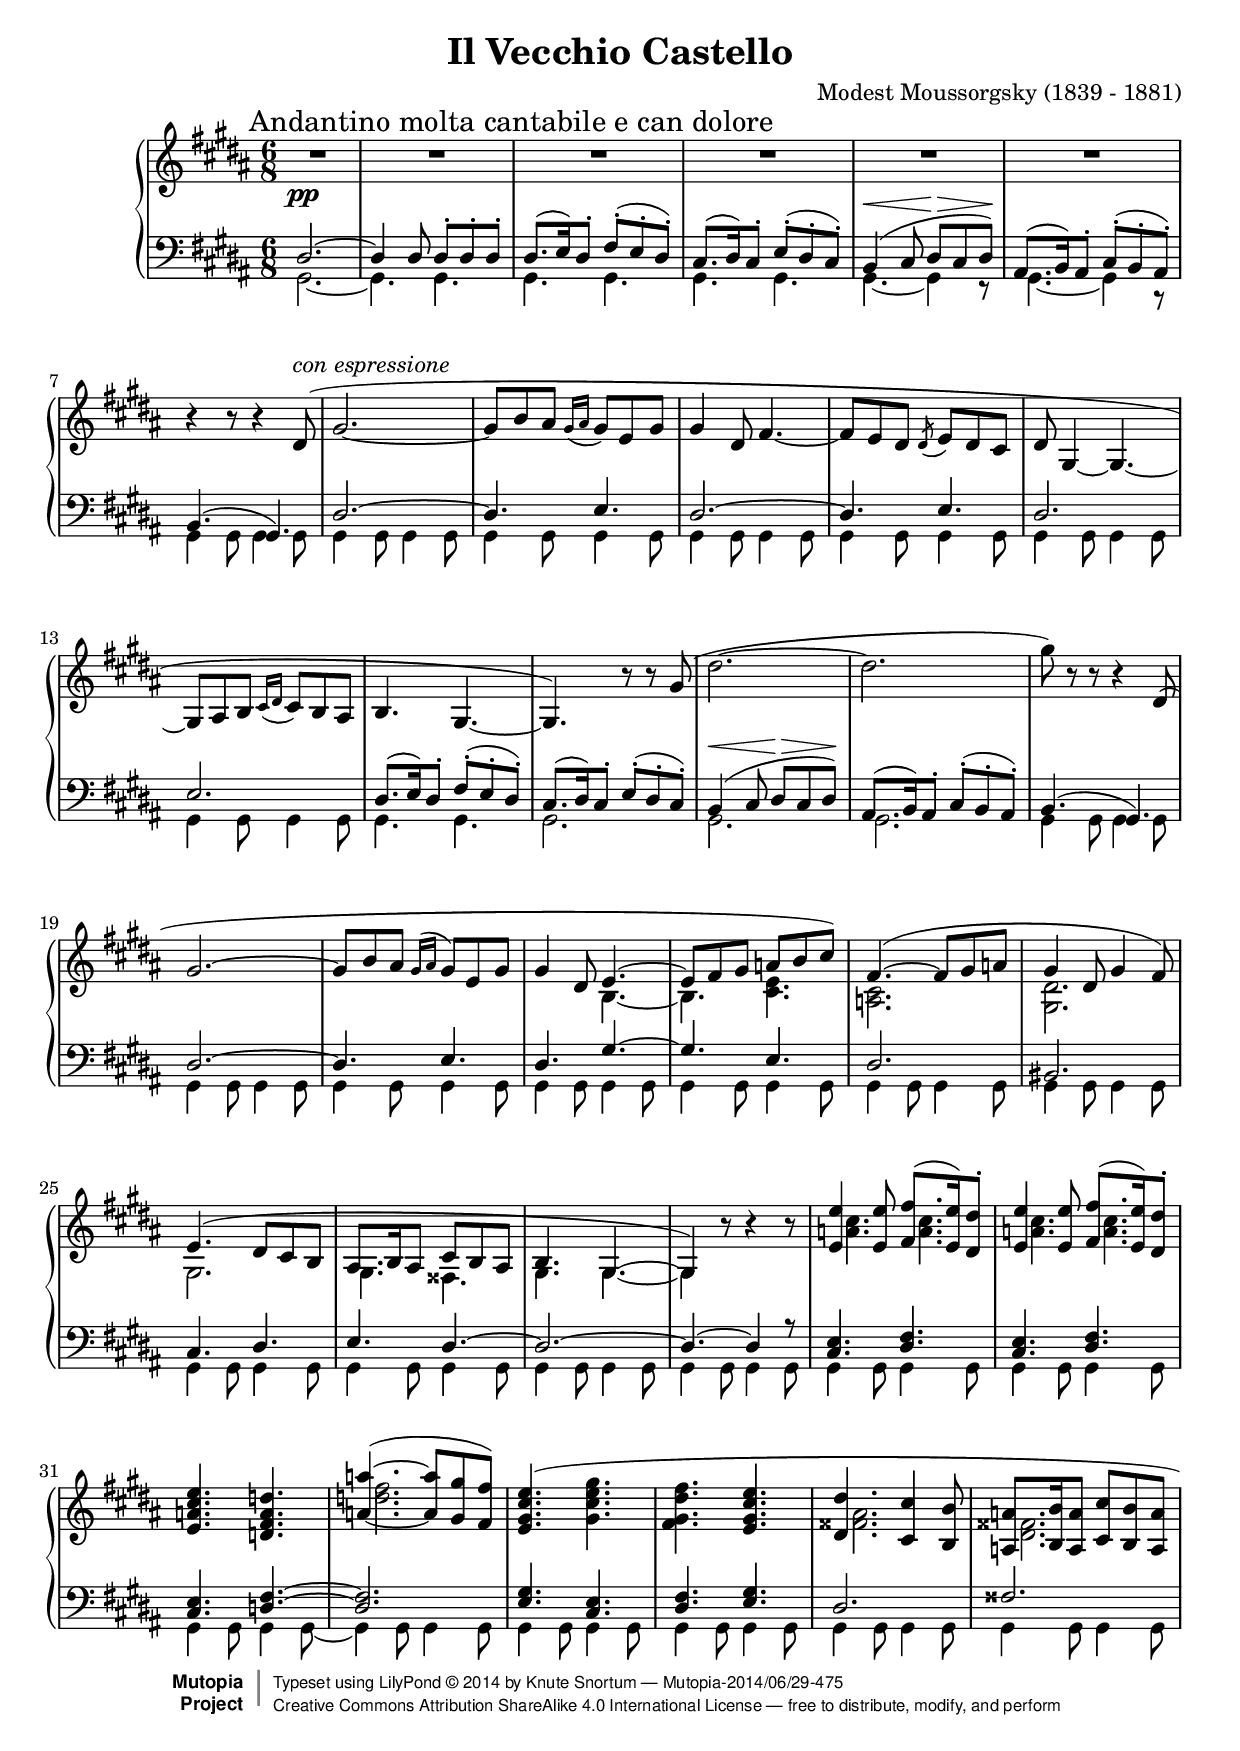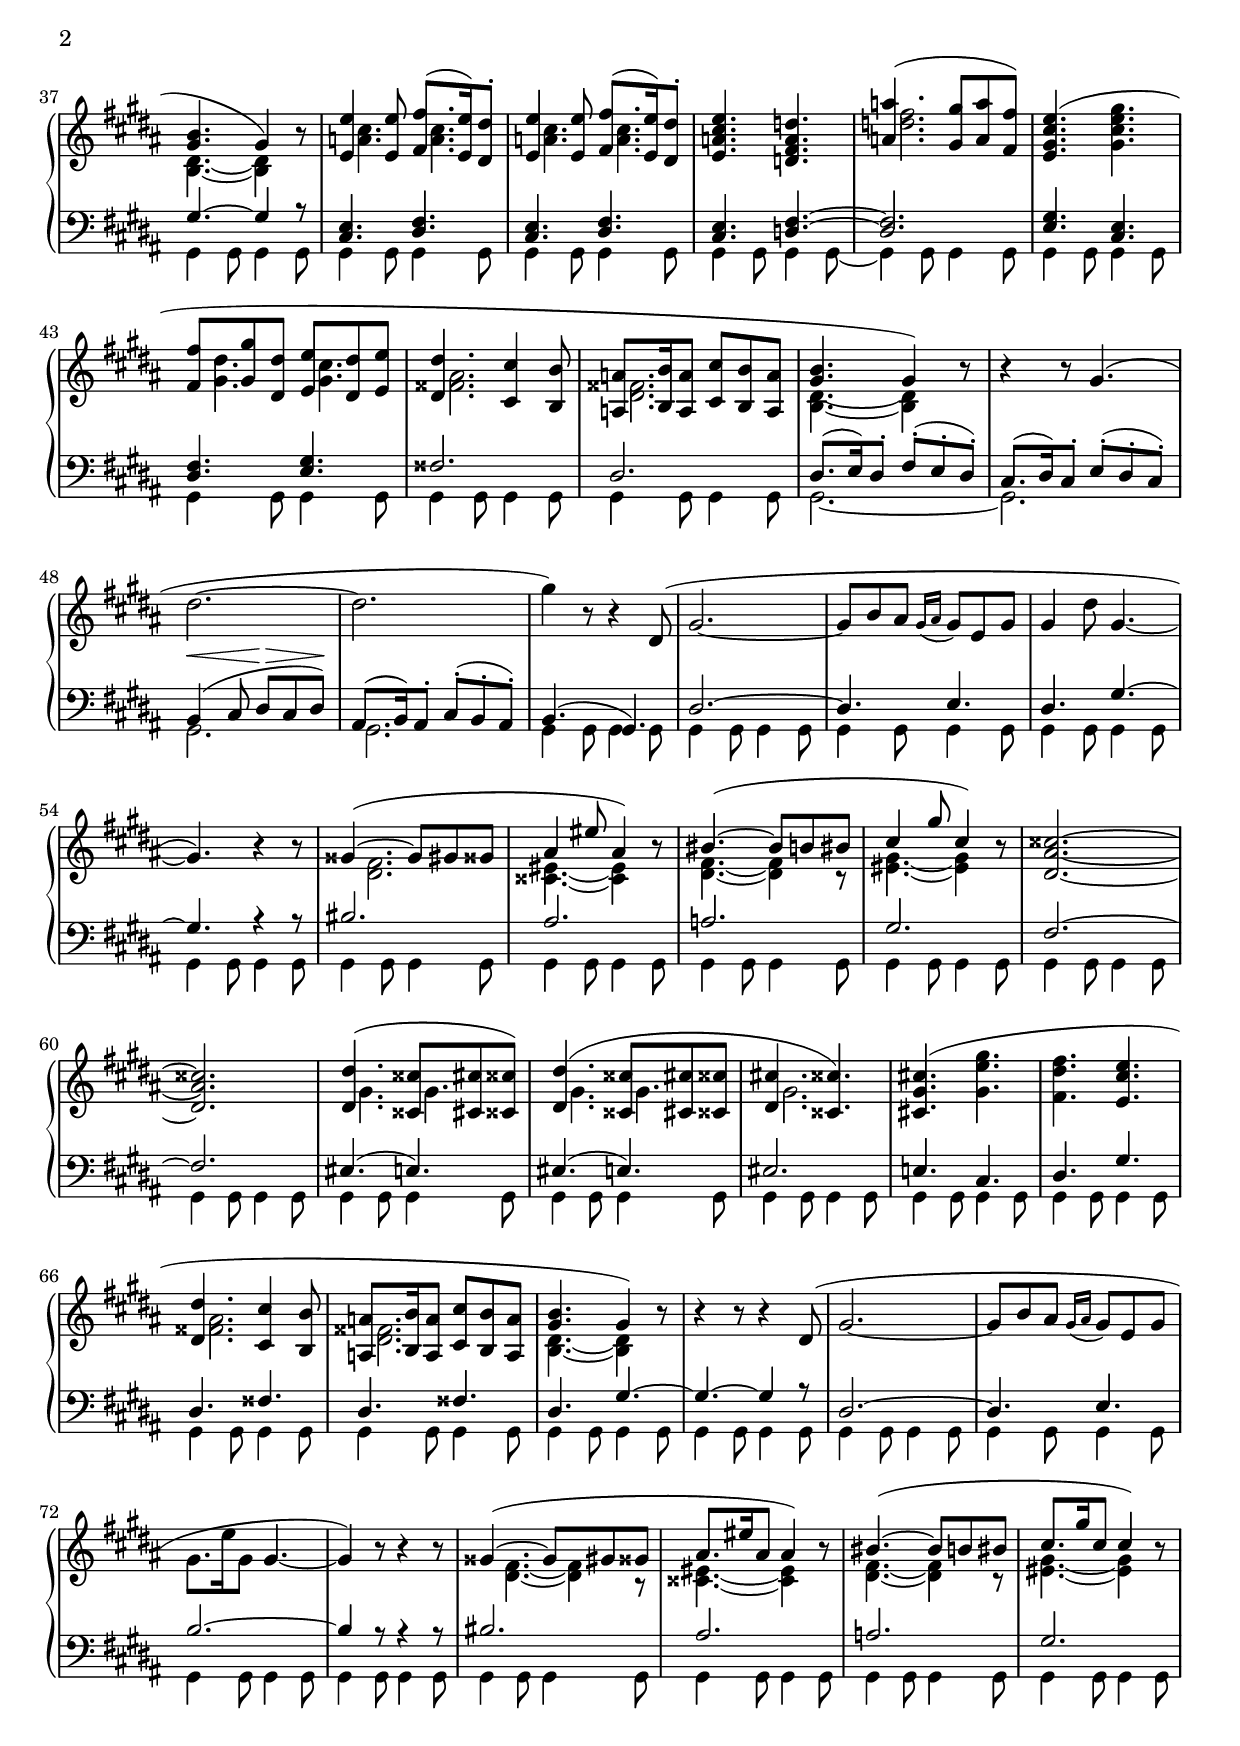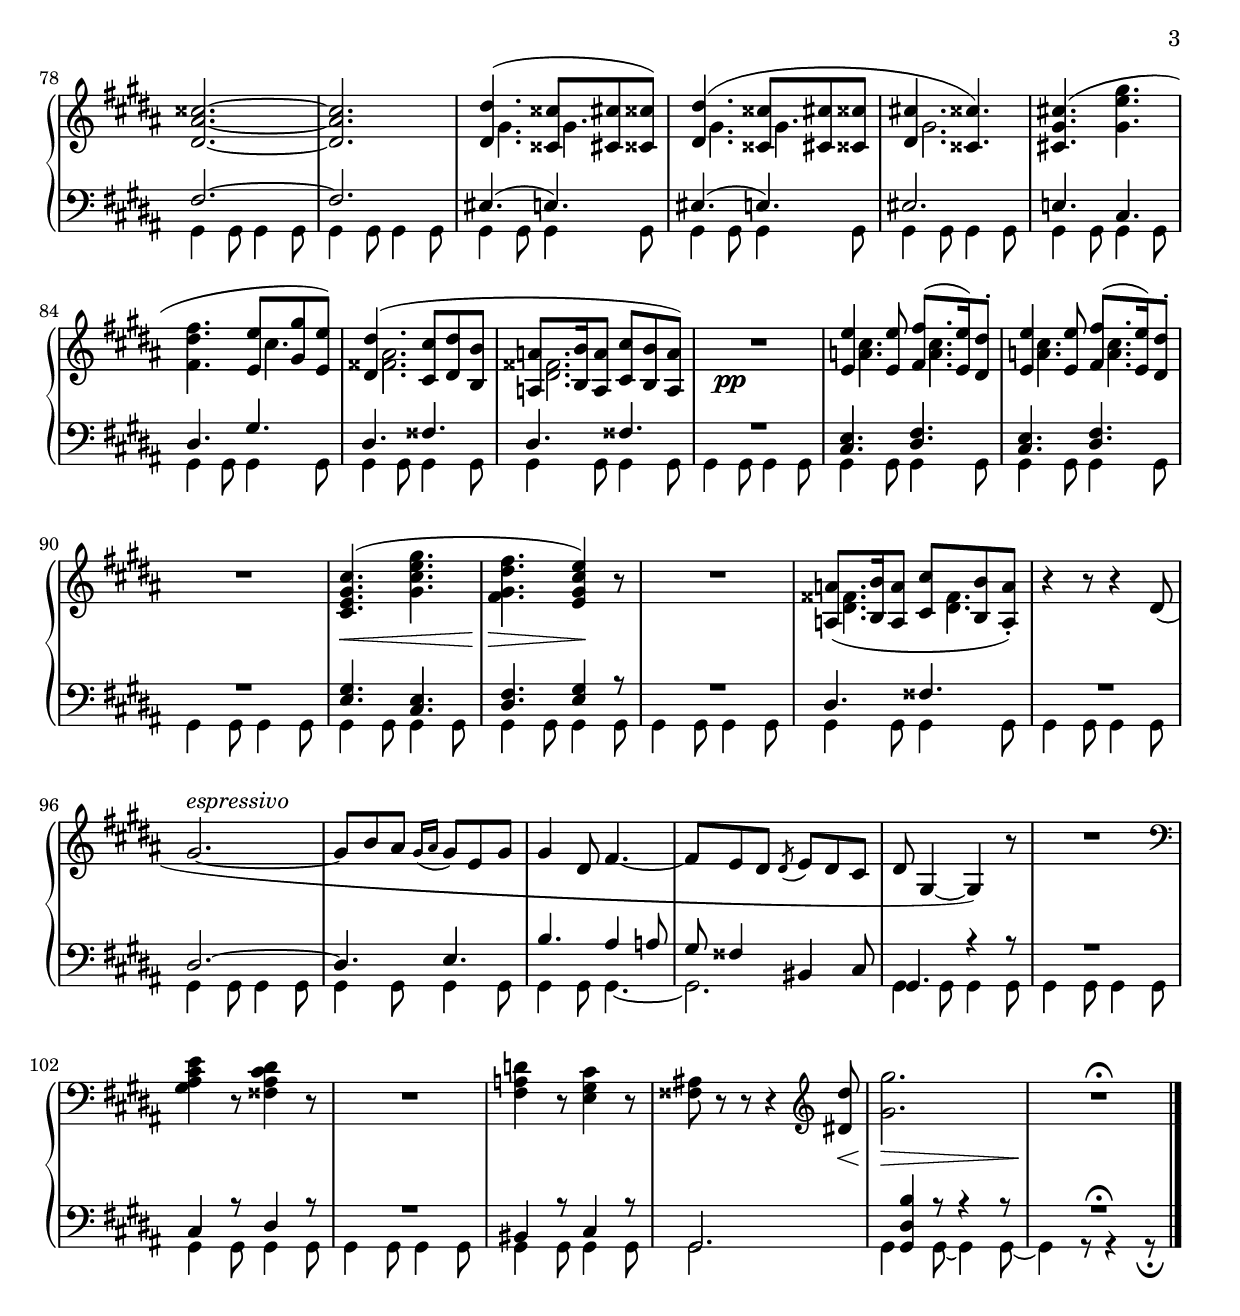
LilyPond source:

\version "2.18.2"
\language "english"

\header {
  title        = "Il Vecchio Castello"
  composer     = "Modest Moussorgsky (1839 - 1881)"
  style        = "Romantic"
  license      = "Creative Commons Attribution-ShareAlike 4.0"
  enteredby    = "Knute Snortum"
  date         = "1874"
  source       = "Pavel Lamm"

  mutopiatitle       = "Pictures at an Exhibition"
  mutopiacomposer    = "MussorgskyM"
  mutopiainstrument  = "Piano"
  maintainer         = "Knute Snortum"
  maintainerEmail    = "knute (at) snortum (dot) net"
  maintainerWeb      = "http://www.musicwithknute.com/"

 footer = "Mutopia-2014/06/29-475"
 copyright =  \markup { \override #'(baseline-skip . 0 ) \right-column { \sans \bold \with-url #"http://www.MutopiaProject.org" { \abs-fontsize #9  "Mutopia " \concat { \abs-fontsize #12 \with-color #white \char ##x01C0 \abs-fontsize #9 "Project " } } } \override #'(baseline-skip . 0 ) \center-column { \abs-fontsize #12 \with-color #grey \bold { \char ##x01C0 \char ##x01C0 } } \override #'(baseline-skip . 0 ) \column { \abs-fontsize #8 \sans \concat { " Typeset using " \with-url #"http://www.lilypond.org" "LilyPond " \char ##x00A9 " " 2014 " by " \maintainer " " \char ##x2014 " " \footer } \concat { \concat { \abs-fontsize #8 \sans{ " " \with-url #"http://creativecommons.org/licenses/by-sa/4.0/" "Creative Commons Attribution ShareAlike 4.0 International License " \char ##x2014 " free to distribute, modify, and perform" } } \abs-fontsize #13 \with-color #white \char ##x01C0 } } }
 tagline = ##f
}

andantino = {
  \once
  \override Score.RehearsalMark.self-alignment-X = #LEFT
  \mark "Andantino molta cantabile e can dolore" 
}

conEspress = \markup { \italic "con espressione" }
espress = \markup { \italic "espressivo" }

forceShiftOn = \override NoteColumn.force-hshift = #1.4
forceShiftOff = \override NoteColumn.force-hshift = #0

highVoice = \relative c' {
  \andantino
  \oneVoice
  | R2. \pp
  | R2. * 5
  | r4 r8 r4 \slurUp ds8 ^ \conEspress (
  
  \barNumberCheck #8
  
  | gs2. ~
  | gs8 b as \appoggiatura { gs16 as } gs8 e gs
  | gs4 ds8 fs4. ~
  | fs8 e ds \acciaccatura { ds8 } e ds cs
  | ds8 gs,4 ~ gs4. ~
  | gs8 as b \appoggiatura { cs16 ds } cs8 b as 
  | b4. gs4. ~ 
  | gs4. ) r8 r gs' (
  
  \barNumberCheck #16
  
  | ds'2. ~
  | ds2.
  | gs8 ) r r r4 \voiceOne ds,8 (
  | gs2. ~
  | gs8 b as \appoggiatura { gs16 as } gs8 e gs
  | gs4 ds8 e4. ~
  | e8 fs gs a b cs )
  | fs,4. ( ~ fs8 gs a
  
  \barNumberCheck #24
  
  | gs4 ds8 gs4 fs8 )
  | e4. ( ds8 cs b
  | as8. b16 as8 cs b as
  | b4. gs4. ~
  | gs4 ) \oneVoice r8 r4 r8
  \voiceOne 
  | <e' e'>4 q8 <fs fs'>8. ( <e e'>16 ) <ds ds'>8-.
  | <e e'>4 q8 <fs fs'>8. ( <e e'>16 ) <ds ds'>8-.
  | <e a cs e>4. <d fs a d>
  
  \barNumberCheck #32
  
  | <a'_~ a'^~>4. ( q8 <gs gs'>8 <fs fs'> )
  \oneVoice 
  | <e gs cs e>4. ( <gs cs e gs>
  | <fs gs ds' fs>4. <e gs cs e>
  \voiceOne
  | <ds ds'>4. <cs cs'>4 <b b'>8
  | <a a'>8. <b b'>16 <a a'>8 <cs cs'> <b b'> <a a'>
  | <gs' b>4. gs4 ) \oneVoice r8
  \voiceOne
  | <e e'>4 q8 <fs fs'>8. ( <e e'>16 ) <ds ds'>8-.
  | <e e'>4 q8 <fs fs'>8. ( <e e'>16 ) <ds ds'>8-.
  
  \barNumberCheck #40
  
  | <e a cs e>4. <d fs a d>
  | <a' a'>4. ( <gs gs'>8 <a a'> <fs fs'> )
  \oneVoice
  | <e gs cs e>4. ( <gs cs e gs>
  \voiceOne
  | <fs fs'>8 <gs gs'> <ds ds'> <e e'> <ds ds'> <e e'>
  | <ds ds'>4. <cs cs'>4 <b b'>8
  | <a a'>8. <b b'>16 <a a'>8 <cs cs'> <b b'> <a a'>
  | <gs' b>4. gs4 ) \oneVoice r8
  | r4 r8 gs4. (
  
  \barNumberCheck #48
  
  | ds'2. ~
  | ds2.
  | gs4 ) r8 r4 ds,8 (
  | gs2. ~
  | gs8 b as \appoggiatura { gs16 as } gs8 e gs
  | gs4 ds'8 gs,4. ~
  | gs4. ) r4 r8
  \voiceOne
  | gss4. ( ~ gss8 gs gss
  
  \barNumberCheck #56
  
  | as4 es'8 as,4 ) \oneVoice r8
  \voiceOne
  | bs4. ( ~ bs8 b bs
  | cs4 gs'8 cs,4 ) \oneVoice r8
  | <ds, as' css>2. ~
  | q
  \voiceOne
  | <ds ds'>4. ( <css css'>8 <cs cs'> <css css'> )
  | <ds ds'>4. ( <css css'>8 <cs cs'> <css css'> 
  | <ds cs'>4. <css css'> )
  
  \barNumberCheck #64
  
  \oneVoice
  | <cs gs' cs>4. ( <gs' e' gs>
  | <fs ds' fs>4. <e cs' e>
  \voiceOne
  | <ds ds'>4. <cs cs'>4 <b b'>8
  | <a a'>8. <b b'>16 <a a'>8 <cs cs'> <b b'> <a a'>
  | <gs' b>4. gs4 ) \oneVoice r8
  | r4 r8 r4 ds8 (
  | gs2. ~
  | gs8 b as \appoggiatura { gs16 as } gs8 e gs
  
  \barNumberCheck #72
  
  | gs8. e'16 gs,8 gs4. ~
  | gs4 ) r8 r4 r8
  \voiceOne
  | gss4. ( ~ gss8 gs gss
  | as8. es'16 as,8 as4 ) \oneVoice r8
  \voiceOne
  | bs4. ( ~ bs8 b bs
  | cs8. gs'16 cs,8 cs4 ) \oneVoice r8
  | <ds, as' css>2. ~
  | q
  
  \barNumberCheck #80
  
  \voiceOne
  | <ds ds'>4. ( <css css'>8 <cs cs'> <css css'> )
  | <ds ds'>4. ( <css css'>8 <cs cs'> <css css'> 
  | <ds cs'>4. <css css'> )
  \oneVoice
  | <cs gs' cs>4. ( <gs' e' gs>
  | <fs ds' fs>4. \voiceOne <e e'>8 <gs gs'> <e e'> )
  | <ds ds'>4. ( <cs cs'>8 <ds ds'> <b b'>
  | <a a'>8. <b b'>16 <a a'>8 <cs cs'> <b b'> <a a'> )
  \oneVoice
  | R2. %{ \pp %} _ \markup { \left-align \dynamic "pp       " } % kludge to get "pp" mark in the right place
  
  \barNumberCheck #88
  
  \voiceOne
  | <e' e'>4 q8 <fs fs'>8. ( <e e'>16 ) <ds ds'>8-.
  | <e e'>4 q8 <fs fs'>8. ( <e e'>16 ) <ds ds'>8-.
  \oneVoice
  | R2.
  | <cs e gs cs>4 . \< ( <gs' cs e gs>
  | <fs gs ds' fs>4. \> <e gs cs e>4 ) \! r8
  | R2.
  | <a, a'>8. ( <b b'>16 <a a'>8 <cs cs'> <b b'> <a a'>-. )
  | r4 r8 r4 ds8 (
  
  \barNumberCheck #96
  
  | gs2. ^ \espress ~
  | gs8 b as \appoggiatura { gs16 as } gs8 e gs
  | gs4 ds8 fs4. ~
  | fs8 e ds \acciaccatura { ds8 } e ds cs
  | ds8 gs,4 ~ gs4 ) r8
  | R2.
  \clef bass
  | <gs as cs e>4 r8 <fss as cs ds>4 r8
  | R2.
  
  \barNumberCheck #104
  
  | <fs a d>4 r8 <e gs cs>4 r8
  | <fss as>8 r8 r r4 \clef treble <ds' ds'>8 \<
  | <gs gs'>2. \>
  | R2. \! \fermataMarkup
}

upperMiddle = \relative c' {
  | s2. * 8
  | s2. * 8
  | s2. * 4
  | s4. b4. ~
  | b4. <cs e>
  | <cs a>2.
  
  \barNumberCheck #24
  
  | <ds gs,>2.
  | gs,2.
  | gs4. fss 
  | gs4. gs ~
  | gs4 s8 s4 s8
  \forceShiftOn 
  | <cs' a>4. q
  | q4. q
  | s2.
  
  \barNumberCheck #32
  
  | <d fs>2.
  | s2. * 2
  | <fss, as>2.
  | <ds fss>2.
  \forceShiftOff
  | <b ds>4. ~ q4 s8
  \forceShiftOn
  | <cs' a>4. q
  | q4. q
  
  \barNumberCheck #40
  
  | s2.
  | <d fs>2.
  | s2. 
  | <gs, ds'>4. <gs cs>
  | <fss as>2.
  | <ds fss>2.
  \forceShiftOff
  | <b ds>4. ~ q4 s8
  | s2.
  
  \barNumberCheck #48
  
  | s2. * 7
  \forceShiftOn
  | <ds fs>2.
  
  \barNumberCheck #56
  
  \forceShiftOff
  | <css es>4. ~ q4 s8
  | <ds fs>4. ~ q4 r8
  | <es gs>4. ~ q4 s8
  | s2.
  | s2.
  \forceShiftOn
  | gs4. gs
  | gs4. gs
  | gs2.
  
  \barNumberCheck #64
  
  | s2.
  | s2.
  | <fss as>2.
  | <ds fss>2.
  \forceShiftOff
  | <b ds>4. ~ q4 s8
  | s2. * 3
  
  \barNumberCheck #72
  
  | s2.
  | s2.
  \forceShiftOn
  | <ds fs>4. ~ q4 r8
  \forceShiftOff
  | <css es>4. ~ q4 s8
  | <ds fs>4. ~ q4 r8
  | <es gs>4. ~ q4 s8
  | s2. 
  | s2.
  
  \barNumberCheck #80
  
  \forceShiftOn
  | gs4. gs
  | gs4. gs
  | gs2.
  | s2.
  | s4. cs4.
  | <fss, as>2.
  | <ds fss>2.
  | s2.
  
  \barNumberCheck #88
  
  | <a' cs>4. q
  | <a cs>4. q
  | s2. * 4
  | <ds, fss>4. q
  | s2. * 13
}

lowerMiddle = \relative c {
  | ds2. ~
  | ds4 ds8 ds-. ds-. ds-.
  | ds8. ( e16 ) ds8-. fs-. ( e-. ds-. )
  | cs8. ( ds16 ) cs8-. e-. ( ds-. cs-. )
  | b4 ^\< ( cs8 ds ^\> cs ds ) \!
  | as8. ( b16 ) as8-. cs-. ( b-. as-. )
  | b4. ( gs4. )
  
  \barNumberCheck #8
  
  | ds'2. ~
  | ds4. e
  | ds2. ~
  | ds4. e
  | ds2.
  | e2.
  | ds8. ( e16 ) ds8-. fs-. ( e-. ds-. )
  | cs8. ( ds16 ) cs8-. e-. ( ds-. cs-. )
  
  \barNumberCheck #16
  
  | b4 ^\< ( cs8 ds ^\> cs ds ) \!
  | as8. ( b16 ) as8-. cs-. ( b-. as-. )
  | b4. ( gs4. )
  | ds'2. ~
  | ds4. e4.
  | ds4. gs4. ~
  | gs4. e4.
  | ds2.
  
  \barNumberCheck #24
  
  | bs2.
  | cs4. ds
  | e4. ds ~
  | ds2. ~
  | ds4. ~ ds4 r8
  | <cs e>4. <ds fs>
  | <cs e>4. <ds fs>
  | <cs e>4. <d fs> ~
  
  \barNumberCheck #32
  
  | q2.
  | <e gs>4. <cs e>
  | <ds fs>4. <e gs>
  | ds2.
  | fss2.
  | gs4. ~ gs4 r8
  | <cs, e>4. <ds fs>
  | <cs e>4. <ds fs>
  
  \barNumberCheck #40
  
  | <cs e>4. <d fs> ~  
  | q2.
  | <e gs>4. <cs e>
  | <ds fs>4. <e gs>
  | fss2.
  | ds2.
  | ds8. ( e16 ) ds8-. fs-. ( e-. ds-. )
  | cs8. ( ds16 ) cs8-. e-. ( ds-. cs-. )
  
  \barNumberCheck #48
  
  | b4 ^\< ( cs8 ds ^\> cs ds ) \!
  | as8. ( b16 ) as8-. cs-. ( b-. as-. )
  | b4. ( gs4. )
  | ds'2. ~
  | ds4. e
  | ds4. gs ~
  | gs4. r4 r8
  | bs2.
  
  \barNumberCheck #56
  
  | as2.
  | a2.
  | gs2.
  | fs2. ~
  | fs2.
  | es4. ( e )
  | es4. ( e )
  | es2.
  
  \barNumberCheck #64
  
  | e4. cs
  | ds4. gs
  | ds4. fss
  | ds4. fss
  | ds4. gs ~
  | gs4. ~ gs4 r8
  | ds2. ~
  | ds4. e
  
  \barNumberCheck #72
  
  | b'2. ~
  | b4 r8 r4 r8
  | bs2.
  | as2.
  | a2.
  | gs2.
  | fs2. ~
  | fs2.
  
  \barNumberCheck #80
  
  | es4. ( e )
  | es4. ( e )
  | es2.
  | e4. cs
  | ds4. gs
  | ds4. fss
  | ds4. fss
  | R2.
  
  \barNumberCheck #88
  
  | <cs e>4. <ds fs>
  | <cs e>4. <ds fs>
  | R2.
  | <e gs>4. <cs e>
  | <ds fs>4. <e gs>4 r8
  | R2.
  | ds4. fss
  | R2.
  
  \barNumberCheck #96
  
  | ds2. ~
  | ds4. e
  | b'4. as4 a8
  | gs8 fss4 bs,4 cs8
  | gs4. r4 r8
  | R2.
  | cs4 r8 ds4 r8
  | R2.
  
  \barNumberCheck #104
  
  | bs4 r8 cs4 r8
  | gs2.
  \forceShiftOn
  | <gs ds' b'>4 r8 r4 r8
  | R2. \fermataMarkup
}

lowVoice = \relative c {
  | gs2. ~
  | gs4. gs
  | gs4. gs 
  | gs4. gs
  | gs4. ~ gs4 r8
  | gs4. ~ gs4 r8
  | gs4 gs8 gs4 gs8 
  
  \barNumberCheck #8
  
  | \repeat unfold 6 { gs4 gs8 gs4 gs8 } 
  | gs4. gs4.
  | gs2. 
  
  \barNumberCheck #16
  
  | gs2.
  | gs2.
  | \repeat unfold 6 { gs4 gs8 gs4 gs8 }
  
  \barNumberCheck #24
  
  | \repeat unfold 7 { gs4 gs8 gs4 gs8 }
  | gs4 gs8 gs4 gs8 ~
  
  \barNumberCheck #32
  
  | \repeat unfold 8 { gs4 gs8 gs4 gs8 }
  
  \barNumberCheck #40
  
  | gs4 gs8 gs4 gs8 ~
  | \repeat unfold 5 { gs4 gs8 gs4 gs8 }
  | gs2. ~
  | gs2.
  
  \barNumberCheck #48
  
  | gs2.
  | gs2.
  | \repeat unfold 6 { gs4 gs8 gs4 gs8 }
  
  \barNumberCheck #56
  
  | \repeat unfold 40 { gs4 gs8 gs4 gs8 }
  
  \barNumberCheck #96
  
  | gs4 gs8 gs4 gs8
  | gs4 gs8 gs4 gs8
  | gs4 gs8 gs4. ~
  | gs2.
  | \repeat unfold 4 { gs4 gs8 gs4 gs8 }
  
  \barNumberCheck #104
  
  | gs4 gs8 gs4 gs8
  | gs2.
  | gs4 gs8 ~ gs4 gs8 ~
  | gs4 r8 r4 r8 \fermata
  \bar "|."
}

global = {
  \key gs \minor
  \time 6/8
  \accidentalStyle piano
}

upper = {
  \clef treble
  \global
  <<
    \new Voice { \voiceOne \highVoice }
    \new Voice { \voiceTwo \upperMiddle }
  >>
}

lower = {
  \clef bass
  \global
  <<
    \new Voice { \voiceThree \lowerMiddle }
    \new Voice { \voiceFour \lowVoice }
  >>
}

\score {
  \new PianoStaff <<
    \new Staff = "up" \upper
    \new Staff = "down" \lower
  >>
  \layout {
  }
  \midi {
    \tempo 4. = 60
  }
}
